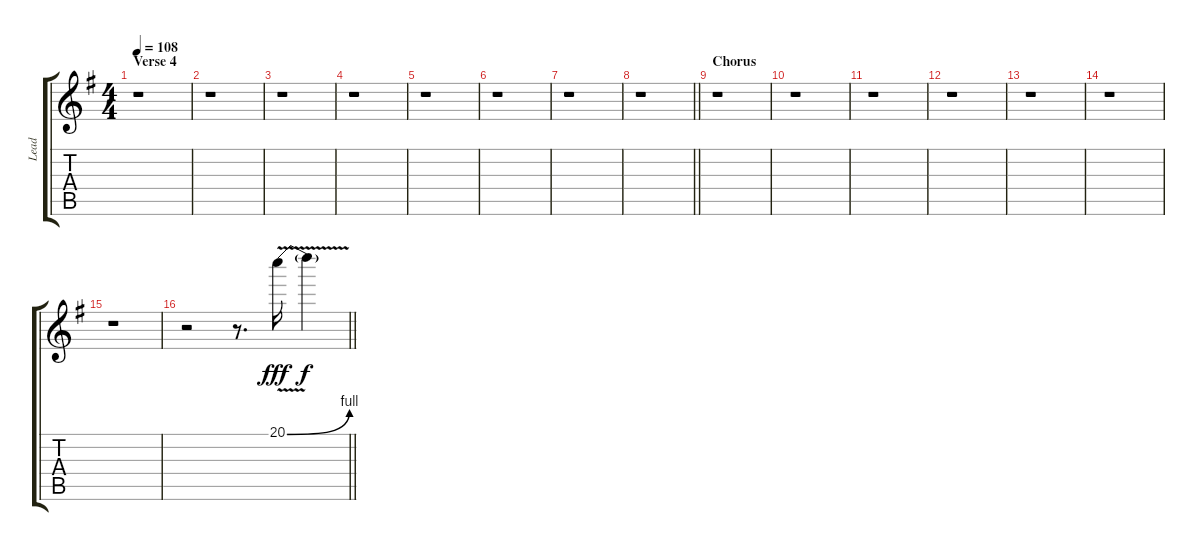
\track ("Lead" "Lead") {instrument overdrivenguitar}
\staff {score tabs}
\tuning (E4 B3 G3 D3 A2 E2) {hide}
\ts (4 4)
\section ("" "Verse 4")
\tempo 108
\clef g2
\ks g
r.1{dy fff} |
r.1 |
r.1 |
r.1 |
r.1 |
r.1 |
r.1 |
\barLineRight lightlight
r.1 |
\section ("" "Chorus")
r.1 |
r.1 |
r.1 |
r.1 |
r.1 |
r.1 |
r.1 |
\barLineRight lightlight
r.2 r.8{d} 20.1{be (bend 0 0 60 4) v}.16{volume 16} 20.1{t}.4{dy f}
